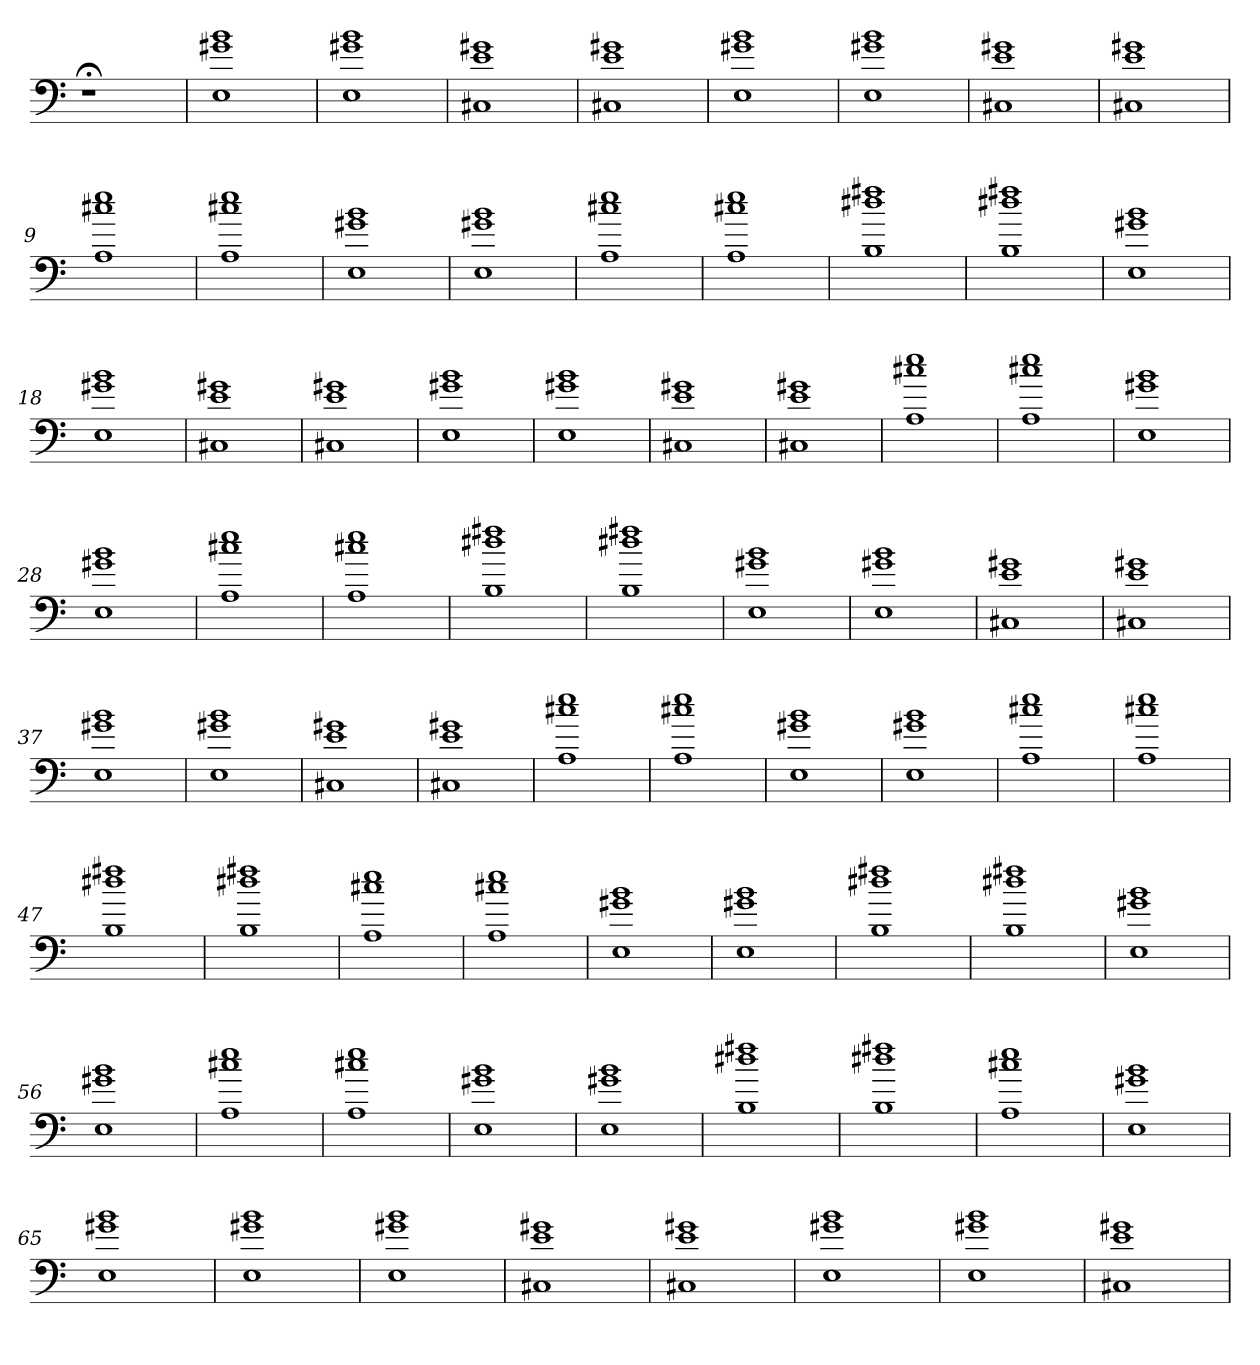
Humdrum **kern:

**kern
*part1
*staff1
=
1r;<
=1
1E 1g#X 1b
=2
1E 1g#X 1b
=3
1C#X 1e 1g#X
=4
1C#X 1e 1g#X
=5
1E 1g#X 1b
=6
1E 1g#X 1b
=7
1C#X 1e 1g#X
=8
1C#X 1e 1g#X
=9
1A 1cc#X 1ee
=10
1A 1cc#X 1ee
=11
1E 1g#X 1b
=12
1E 1g#X 1b
=13
1A 1cc#X 1ee
=14
1A 1cc#X 1ee
=15
1B 1dd#X 1ff#X
=16
1B 1dd#X 1ff#X
=17
1E 1g#X 1b
=18
1E 1g#X 1b
=19
1C#X 1e 1g#X
=20
1C#X 1e 1g#X
=21
1E 1g#X 1b
=22
1E 1g#X 1b
=23
1C#X 1e 1g#X
=24
1C#X 1e 1g#X
=25
1A 1cc#X 1ee
=26
1A 1cc#X 1ee
=27
1E 1g#X 1b
=28
1E 1g#X 1b
=29
1A 1cc#X 1ee
=30
1A 1cc#X 1ee
=31
1B 1dd#X 1ff#X
=32
1B 1dd#X 1ff#X
=33
1E 1g#X 1b
=34
1E 1g#X 1b
=35
1C#X 1e 1g#X
=36
1C#X 1e 1g#X
=37
1E 1g#X 1b
=38
1E 1g#X 1b
=39
1C#X 1e 1g#X
=40
1C#X 1e 1g#X
=41
1A 1cc#X 1ee
=42
1A 1cc#X 1ee
=43
1E 1g#X 1b
=44
1E 1g#X 1b
=45
1A 1cc#X 1ee
=46
1A 1cc#X 1ee
=47
1B 1dd#X 1ff#X
=48
1B 1dd#X 1ff#X
=49
1A 1cc#X 1ee
=50
1A 1cc#X 1ee
=51
1E 1g#X 1b
=52
1E 1g#X 1b
=53
1B 1dd#X 1ff#X
=54
1B 1dd#X 1ff#X
=55
1E 1g#X 1b
=56
1E 1g#X 1b
=57
1A 1cc#X 1ee
=58
1A 1cc#X 1ee
=59
1E 1g#X 1b
=60
1E 1g#X 1b
=61
1B 1dd#X 1ff#X
=62
1B 1dd#X 1ff#X
=63
1A 1cc#X 1ee
=64
1E 1g#X 1b
=65
1E 1g#X 1b
=66
1E 1g#X 1b
=67
1E 1g#X 1b
=68
1C#X 1e 1g#X
=69
1C#X 1e 1g#X
=70
1E 1g#X 1b
=71
1E 1g#X 1b
=72
1C#X 1e 1g#X
=
*-
